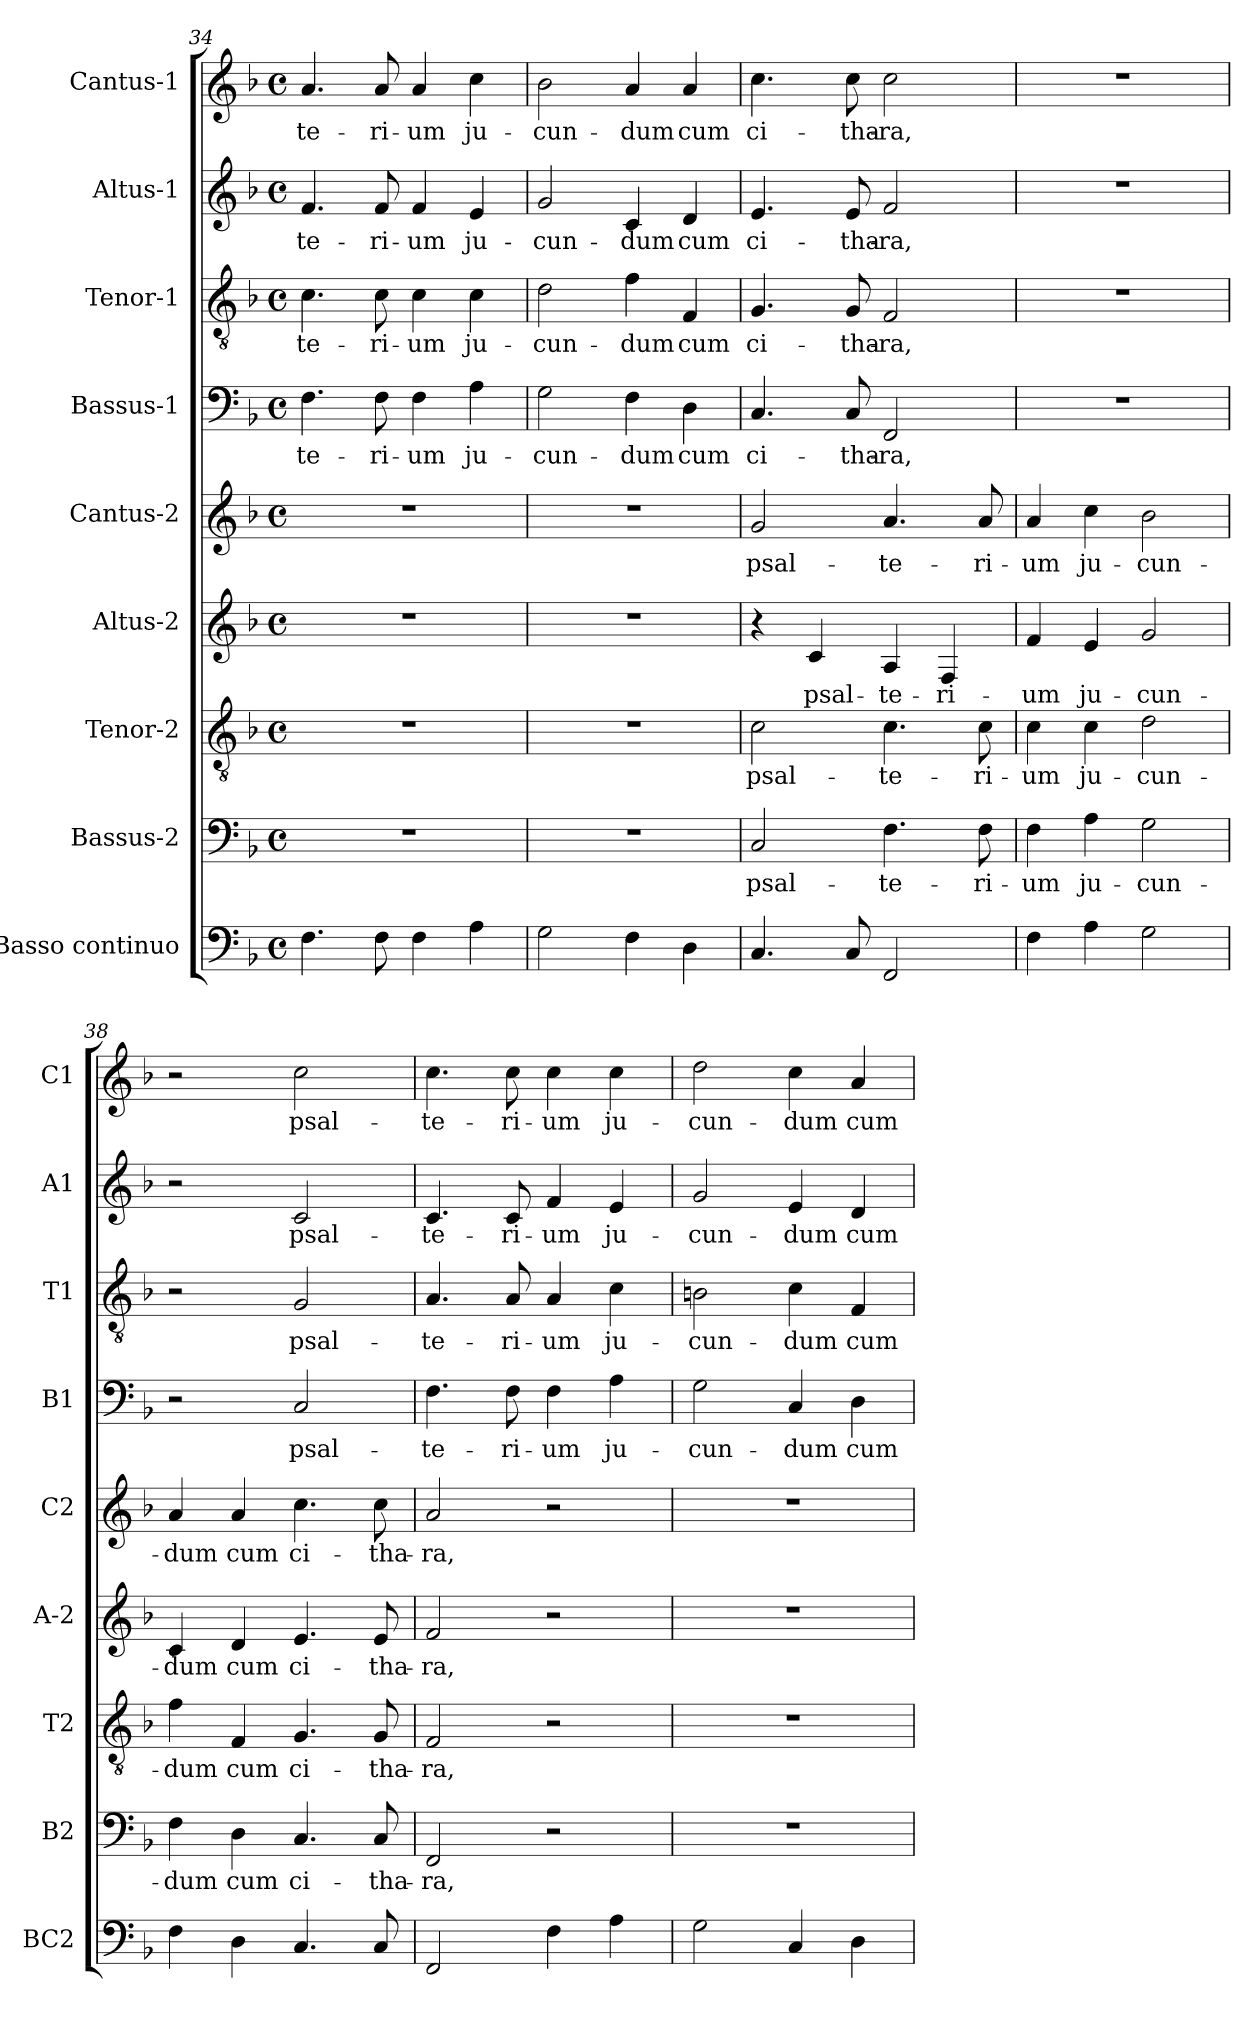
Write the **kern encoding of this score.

**kern	**kern	**text	**kern	**text	**kern	**text	**kern	**text	**kern	**text	**kern	**text	**kern	**text	**kern	**text
*part9	*part8	*part8	*part7	*part7	*part6	*part6	*part5	*part5	*part4	*part4	*part3	*part3	*part2	*part2	*part1	*part1
*staff9	*staff8	*staff8	*staff7	*staff7	*staff6	*staff6	*staff5	*staff5	*staff4	*staff4	*staff3	*staff3	*staff2	*staff2	*staff1	*staff1
*I"Basso continuo	*I"Bassus-2	*	*I"Tenor-2	*	*I"Altus-2	*	*I"Cantus-2	*	*I"Bassus-1	*	*I"Tenor-1	*	*I"Altus-1	*	*I"Cantus-1	*
*I'BC2	*I'B2	*	*I'T2	*	*I'A-2	*	*I'C2	*	*I'B1	*	*I'T1	*	*I'A1	*	*I'C1	*
*clefF4	*clefF4	*	*clefGv2	*	*clefG2	*	*clefG2	*	*clefF4	*	*clefGv2	*	*clefG2	*	*clefG2	*
*k[b-]	*k[b-]	*	*k[b-]	*	*k[b-]	*	*k[b-]	*	*k[b-]	*	*k[b-]	*	*k[b-]	*	*k[b-]	*
*F:	*F:	*	*F:	*	*F:	*	*F:	*	*F:	*	*F:	*	*F:	*	*F:	*
*M4/4	*M4/4	*	*M4/4	*	*M4/4	*	*M4/4	*	*M4/4	*	*M4/4	*	*M4/4	*	*M4/4	*
*met(c)	*met(c)	*	*met(c)	*	*met(c)	*	*met(c)	*	*met(c)	*	*met(c)	*	*met(c)	*	*met(c)	*
=34	=34	=34	=34	=34	=34	=34	=34	=34	=34	=34	=34	=34	=34	=34	=34	=34
!	!	!	!	!	!	!	!	!	!	!LO:LY:b	!	!LO:LY:b	!	!LO:LY:b	!	!LO:LY:b
4.F\	1r	.	1r	.	1r	.	1r	.	4.F\	-te-	4.c\	-te-	4.f/	-te-	4.a/	-te-
!	!	!	!	!	!	!	!	!	!	!LO:LY:b	!	!LO:LY:b	!	!LO:LY:b	!	!LO:LY:b
8F\	.	.	.	.	.	.	.	.	8F\	-ri-	8c\	-ri-	8f/	-ri-	8a/	-ri-
!	!	!	!	!	!	!	!	!	!	!LO:LY:b	!	!LO:LY:b	!	!LO:LY:b	!	!LO:LY:b
4F\	.	.	.	.	.	.	.	.	4F\	-um	4c\	-um	4f/	-um	4a/	-um
!	!	!	!	!	!	!	!	!	!	!LO:LY:b	!	!LO:LY:b	!	!LO:LY:b	!	!LO:LY:b
4A\	.	.	.	.	.	.	.	.	4A\	ju-	4c\	ju-	4e/	ju-	4cc\	ju-
=35	=35	=35	=35	=35	=35	=35	=35	=35	=35	=35	=35	=35	=35	=35	=35	=35
!	!	!	!	!	!	!	!	!	!	!LO:LY:b	!	!LO:LY:b	!	!LO:LY:b	!	!LO:LY:b
2G\	1r	.	1r	.	1r	.	1r	.	2G\	-cun-	2d\	-cun-	2g/	-cun-	2b-\	-cun-
!	!	!	!	!	!	!	!	!	!	!LO:LY:b	!	!LO:LY:b	!	!LO:LY:b	!	!LO:LY:b
4F\	.	.	.	.	.	.	.	.	4F\	-dum	4f\	-dum	4c/	-dum	4a/	-dum
!	!	!	!	!	!	!	!	!	!	!LO:LY:b	!	!LO:LY:b	!	!LO:LY:b	!	!LO:LY:b
4D\	.	.	.	.	.	.	.	.	4D\	cum	4F/	cum	4d/	cum	4a/	cum
!!LO:PB:g=z
=36	=36	=36	=36	=36	=36	=36	=36	=36	=36	=36	=36	=36	=36	=36	=36	=36
!	!	!LO:LY:b	!	!LO:LY:b	!	!	!	!LO:LY:b	!	!LO:LY:b	!	!LO:LY:b	!	!LO:LY:b	!	!LO:LY:b
4.C/	2C/	psal-	2c\	psal-	4r	.	2g/	psal-	4.C/	ci-	4.G/	ci-	4.e/	ci-	4.cc\	ci-
!	!	!	!	!	!	!LO:LY:b	!	!	!	!	!	!	!	!	!	!
.	.	.	.	.	4c/	psal-	.	.	.	.	.	.	.	.	.	.
!	!	!	!	!	!	!	!	!	!	!LO:LY:b	!	!LO:LY:b	!	!LO:LY:b	!	!LO:LY:b
8C/	.	.	.	.	.	.	.	.	8C/	-tha-	8G/	-tha-	8e/	-tha-	8cc\	-tha-
!	!	!LO:LY:b	!	!LO:LY:b	!	!LO:LY:b	!	!LO:LY:b	!	!LO:LY:b	!	!LO:LY:b	!	!LO:LY:b	!	!LO:LY:b
2FF/	4.F\	-te-	4.c\	-te-	4A/	-te-	4.a/	-te-	2FF/	-ra,	2F/	-ra,	2f/	-ra,	2cc\	-ra,
!	!	!	!	!	!	!LO:LY:b	!	!	!	!	!	!	!	!	!	!
.	.	.	.	.	4F/	-ri-	.	.	.	.	.	.	.	.	.	.
!	!	!LO:LY:b	!	!LO:LY:b	!	!	!	!LO:LY:b	!	!	!	!	!	!	!	!
.	8F\	-ri-	8c\	-ri-	.	.	8a/	-ri-	.	.	.	.	.	.	.	.
=37	=37	=37	=37	=37	=37	=37	=37	=37	=37	=37	=37	=37	=37	=37	=37	=37
!	!	!LO:LY:b	!	!LO:LY:b	!	!LO:LY:b	!	!LO:LY:b	!	!	!	!	!	!	!	!
4F\	4F\	-um	4c\	-um	4f/	-um	4a/	-um	1r	.	1r	.	1r	.	1r	.
!	!	!LO:LY:b	!	!LO:LY:b	!	!LO:LY:b	!	!LO:LY:b	!	!	!	!	!	!	!	!
4A\	4A\	ju-	4c\	ju-	4e/	ju-	4cc\	ju-	.	.	.	.	.	.	.	.
!	!	!LO:LY:b	!	!LO:LY:b	!	!LO:LY:b	!	!LO:LY:b	!	!	!	!	!	!	!	!
2G\	2G\	-cun-	2d\	-cun-	2g/	-cun-	2b-\	-cun-	.	.	.	.	.	.	.	.
=38	=38	=38	=38	=38	=38	=38	=38	=38	=38	=38	=38	=38	=38	=38	=38	=38
!	!	!LO:LY:b	!	!LO:LY:b	!	!LO:LY:b	!	!LO:LY:b	!	!	!	!	!	!	!	!
4F\	4F\	-dum	4f\	-dum	4c/	-dum	4a/	-dum	2r	.	2r	.	2r	.	2r	.
!	!	!LO:LY:b	!	!LO:LY:b	!	!LO:LY:b	!	!LO:LY:b	!	!	!	!	!	!	!	!
4D\	4D\	cum	4F/	cum	4d/	cum	4a/	cum	.	.	.	.	.	.	.	.
!	!	!LO:LY:b	!	!LO:LY:b	!	!LO:LY:b	!	!LO:LY:b	!	!LO:LY:b	!	!LO:LY:b	!	!LO:LY:b	!	!LO:LY:b
4.C/	4.C/	ci-	4.G/	ci-	4.e/	ci-	4.cc\	ci-	2C/	psal-	2G/	psal-	2c/	psal-	2cc\	psal-
!	!	!LO:LY:b	!	!LO:LY:b	!	!LO:LY:b	!	!LO:LY:b	!	!	!	!	!	!	!	!
8C/	8C/	-tha-	8G/	-tha-	8e/	-tha-	8cc\	-tha-	.	.	.	.	.	.	.	.
=39	=39	=39	=39	=39	=39	=39	=39	=39	=39	=39	=39	=39	=39	=39	=39	=39
!	!	!LO:LY:b	!	!LO:LY:b	!	!LO:LY:b	!	!LO:LY:b	!	!LO:LY:b	!	!LO:LY:b	!	!LO:LY:b	!	!LO:LY:b
2FF/	2FF/	-ra,	2F/	-ra,	2f/	-ra,	2a/	-ra,	4.F\	-te-	4.A/	-te-	4.c/	-te-	4.cc\	-te-
!	!	!	!	!	!	!	!	!	!	!LO:LY:b	!	!LO:LY:b	!	!LO:LY:b	!	!LO:LY:b
.	.	.	.	.	.	.	.	.	8F\	-ri-	8A/	-ri-	8c/	-ri-	8cc\	-ri-
!	!	!	!	!	!	!	!	!	!	!LO:LY:b	!	!LO:LY:b	!	!LO:LY:b	!	!LO:LY:b
4F\	2r	.	2r	.	2r	.	2r	.	4F\	-um	4A/	-um	4f/	-um	4cc\	-um
!	!	!	!	!	!	!	!	!	!	!LO:LY:b	!	!LO:LY:b	!	!LO:LY:b	!	!LO:LY:b
4A\	.	.	.	.	.	.	.	.	4A\	ju-	4c\	ju-	4e/	ju-	4cc\	ju-
=40	=40	=40	=40	=40	=40	=40	=40	=40	=40	=40	=40	=40	=40	=40	=40	=40
!	!	!	!	!	!	!	!	!	!	!LO:LY:b	!	!LO:LY:b	!	!LO:LY:b	!	!LO:LY:b
2G\	1r	.	1r	.	1r	.	1r	.	2G\	-cun-	2Bn\	-cun-	2g/	-cun-	2dd\	-cun-
!	!	!	!	!	!	!	!	!	!	!LO:LY:b	!	!LO:LY:b	!	!LO:LY:b	!	!LO:LY:b
4C/	.	.	.	.	.	.	.	.	4C/	-dum	4c\	-dum	4e/	-dum	4cc\	-dum
!	!	!	!	!	!	!	!	!	!	!LO:LY:b	!	!LO:LY:b	!	!LO:LY:b	!	!LO:LY:b
4D\	.	.	.	.	.	.	.	.	4D\	cum	4F/	cum	4d/	cum	4a/	cum
=	=	=	=	=	=	=	=	=	=	=	=	=	=	=	=	=
*-	*-	*-	*-	*-	*-	*-	*-	*-	*-	*-	*-	*-	*-	*-	*-	*-
